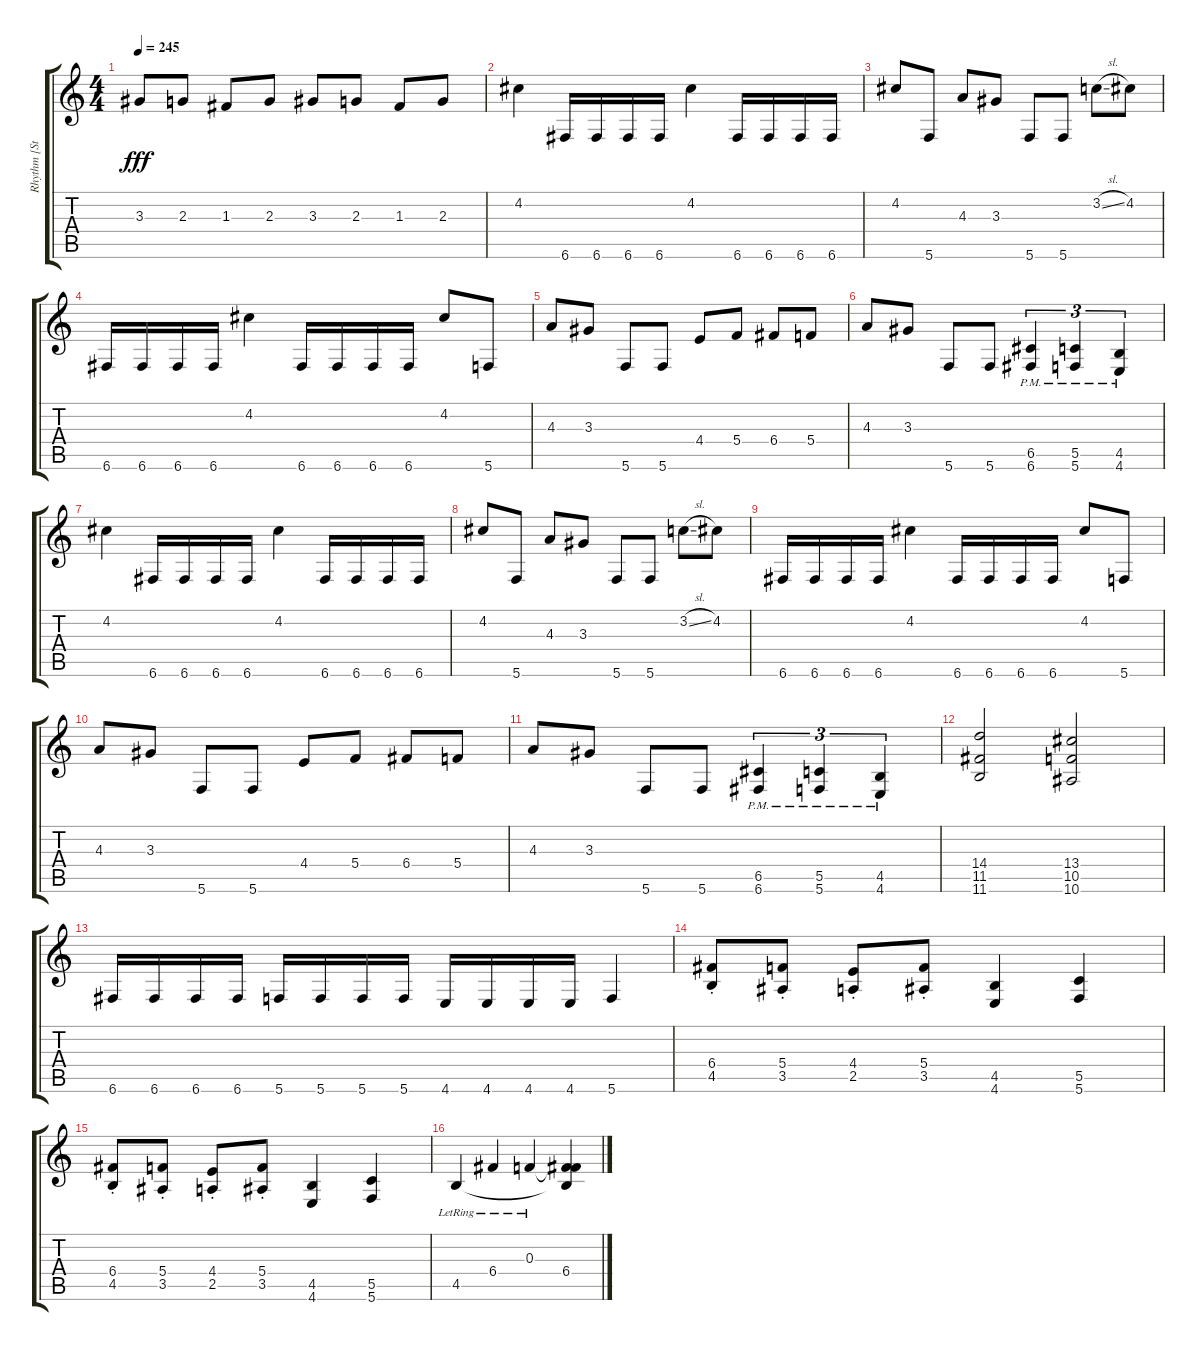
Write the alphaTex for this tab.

\track ("Rhythm [Steve Jones]" "Rhythm [St") {instrument distortionguitar}
\staff {score tabs}
\tuning (D4 A3 F3 C3 G2 C2) {hide}
\ts (4 4)
\tempo 245
\clef g2
\ks c
3.3.8{dy fff} 2.3.8 1.3.8 2.3.8 3.3.8 2.3.8 1.3.8 2.3.8 |
4.2.4 6.6.16 6.6.16 6.6.16 6.6.16 4.2.4 6.6.16 6.6.16 6.6.16 6.6.16 |
4.2.8 5.6.8 4.3.8 3.3.8 5.6.8 5.6.8 3.2{sl}.8 4.2.8 |
6.6.16 6.6.16 6.6.16 6.6.16 4.2.4 6.6.16 6.6.16 6.6.16 6.6.16 4.2.8 5.6.8 |
4.3.8 3.3.8 5.6.8 5.6.8 4.4.8 5.4.8 6.4.8 5.4.8 |
4.3.8 3.3.8 5.6.8 5.6.8 (6.5{pm} 6.6{pm}).4{tu (3 2)} (5.5{pm} 5.6{pm}).4{tu (3 2)} (4.5{pm} 4.6{pm}).4{tu (3 2)} |
4.2.4 6.6.16 6.6.16 6.6.16 6.6.16 4.2.4 6.6.16 6.6.16 6.6.16 6.6.16 |
4.2.8 5.6.8 4.3.8 3.3.8 5.6.8 5.6.8 3.2{sl}.8 4.2.8 |
6.6.16 6.6.16 6.6.16 6.6.16 4.2.4 6.6.16 6.6.16 6.6.16 6.6.16 4.2.8 5.6.8 |
4.3.8 3.3.8 5.6.8 5.6.8 4.4.8 5.4.8 6.4.8 5.4.8 |
4.3.8 3.3.8 5.6.8 5.6.8 (6.5{pm} 6.6{pm}).4{tu (3 2)} (5.5{pm} 5.6{pm}).4{tu (3 2)} (4.5{pm} 4.6{pm}).4{tu (3 2)} |
(14.4 11.5 11.6).2 (13.4 10.5 10.6).2 |
6.6.16 6.6.16 6.6.16 6.6.16 5.6.16 5.6.16 5.6.16 5.6.16 4.6.16 4.6.16 4.6.16 4.6.16 5.6.4 |
(6.4{st} 4.5{st}).8 (5.4{st} 3.5{st}).8 (4.4{st} 2.5{st}).8 (5.4{st} 3.5{st}).8 (4.5 4.6).4 (5.5 5.6).4 |
(6.4{st} 4.5{st}).8 (5.4{st} 3.5{st}).8 (4.4{st} 2.5{st}).8 (5.4{st} 3.5{st}).8 (4.5 4.6).4 (5.5 5.6).4 |
4.5{lr}.4 6.4{lr}.4 0.3{lr}.4 (0.3{t} 6.4 4.5{t}).4
